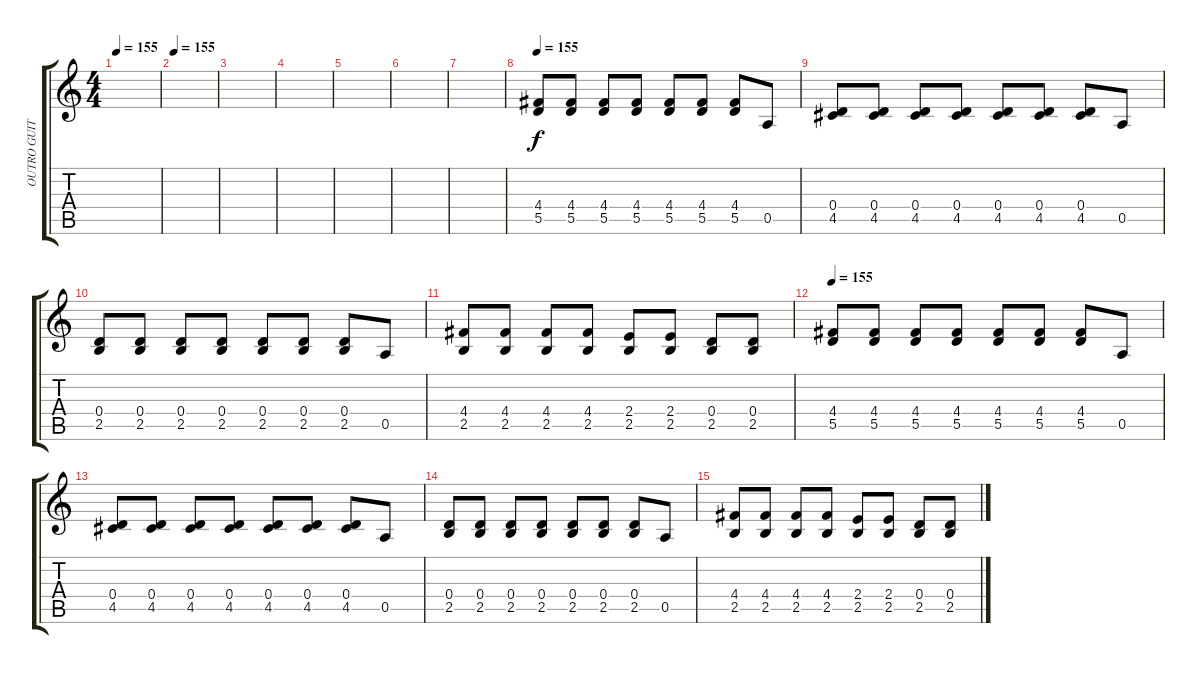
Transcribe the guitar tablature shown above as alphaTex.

\track ("OUTRO GUITAR" "OUTRO GUIT") {instrument acousticguitarsteel}
\staff {score tabs}
\tuning (E4 B3 G3 D3 A2 E2) {hide}
\ts (4 4)
\tempo 155
\clef g2
\ks c
|
\tempo 155
|
|
|
|
|
|
\tempo 155
(4.4 5.5).8{volume 4} (4.4 5.5).8 (4.4 5.5).8 (4.4 5.5).8 (4.4 5.5).8 (4.4 5.5).8 (4.4 5.5).8 0.5.8 |
(0.4 4.5).8 (0.4 4.5).8 (0.4 4.5).8 (0.4 4.5).8 (0.4 4.5).8 (0.4 4.5).8 (0.4 4.5).8 0.5.8 |
(0.4 2.5).8{volume 8} (0.4 2.5).8 (0.4 2.5).8 (0.4 2.5).8 (0.4 2.5).8 (0.4 2.5).8 (0.4 2.5).8 0.5.8 |
(4.4 2.5).8 (4.4 2.5).8 (4.4 2.5).8 (4.4 2.5).8 (2.4 2.5).8 (2.4 2.5).8 (0.4 2.5).8 (0.4 2.5).8 |
\tempo 155
(4.4 5.5).8{volume 11} (4.4 5.5).8 (4.4 5.5).8 (4.4 5.5).8 (4.4 5.5).8 (4.4 5.5).8 (4.4 5.5).8 0.5.8 |
(0.4 4.5).8 (0.4 4.5).8 (0.4 4.5).8 (0.4 4.5).8 (0.4 4.5).8 (0.4 4.5).8 (0.4 4.5).8 0.5.8 |
(0.4 2.5).8{volume 16} (0.4 2.5).8 (0.4 2.5).8 (0.4 2.5).8 (0.4 2.5).8 (0.4 2.5).8 (0.4 2.5).8 0.5.8 |
(4.4 2.5).8 (4.4 2.5).8 (4.4 2.5).8 (4.4 2.5).8 (2.4 2.5).8 (2.4 2.5).8 (0.4 2.5).8 (0.4 2.5).8
